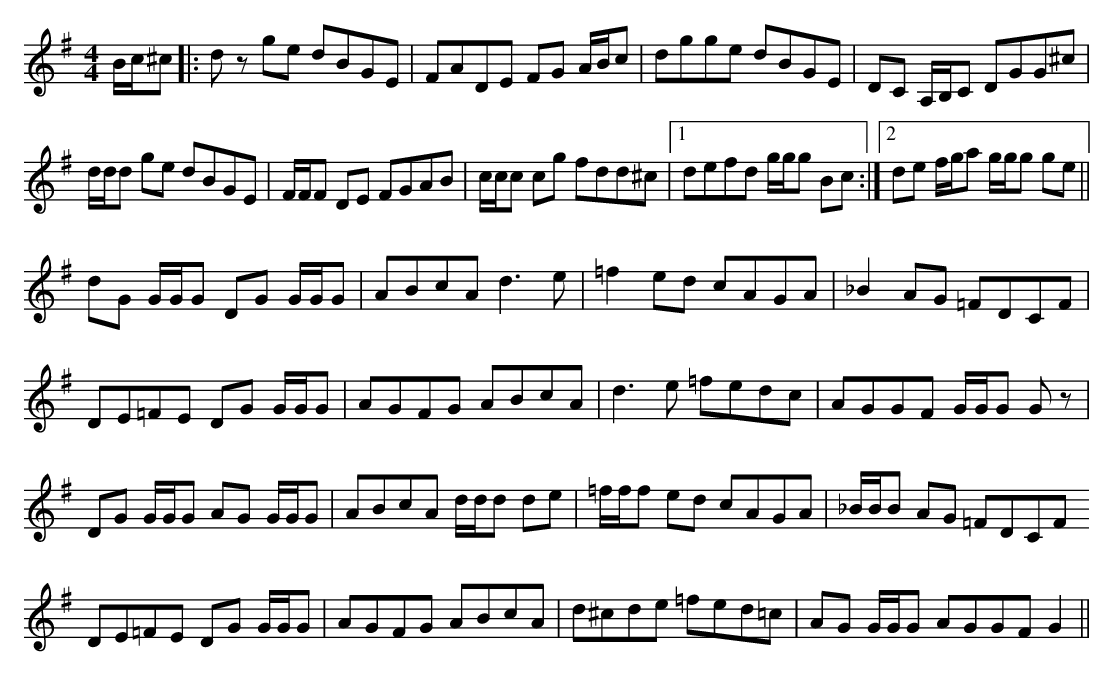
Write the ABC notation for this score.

X:1
M:4/4
K:G
B/c/^c|:d z ge dBGE|FADE FG A/B/c|dgge dBGE|DC A,/B,/C DGG^c|
d/d/d ge dBGE|F/F/F DE FGAB|c/c/c cg fdd^c|1 defd g/g/g Bc :|2 de f/g/a g/g/g ge ||
dG G/G/G DG G/G/G|ABcA d3e|=f2 ed cAGA| _B2 AG =FDCF|
DE=FE DG G/G/G|AGFG ABcA|d3 e =fedc|AGGF G/G/G G z|
DG G/G/G AG G/G/G|ABcA d/d/d de|=f/f/f ed cAGA|_B/B/B AG =FDCF
DE=FE DG G/G/G|AGFG ABcA|d^cde =fed=c|AG G/G/G AGGF G2 ||
